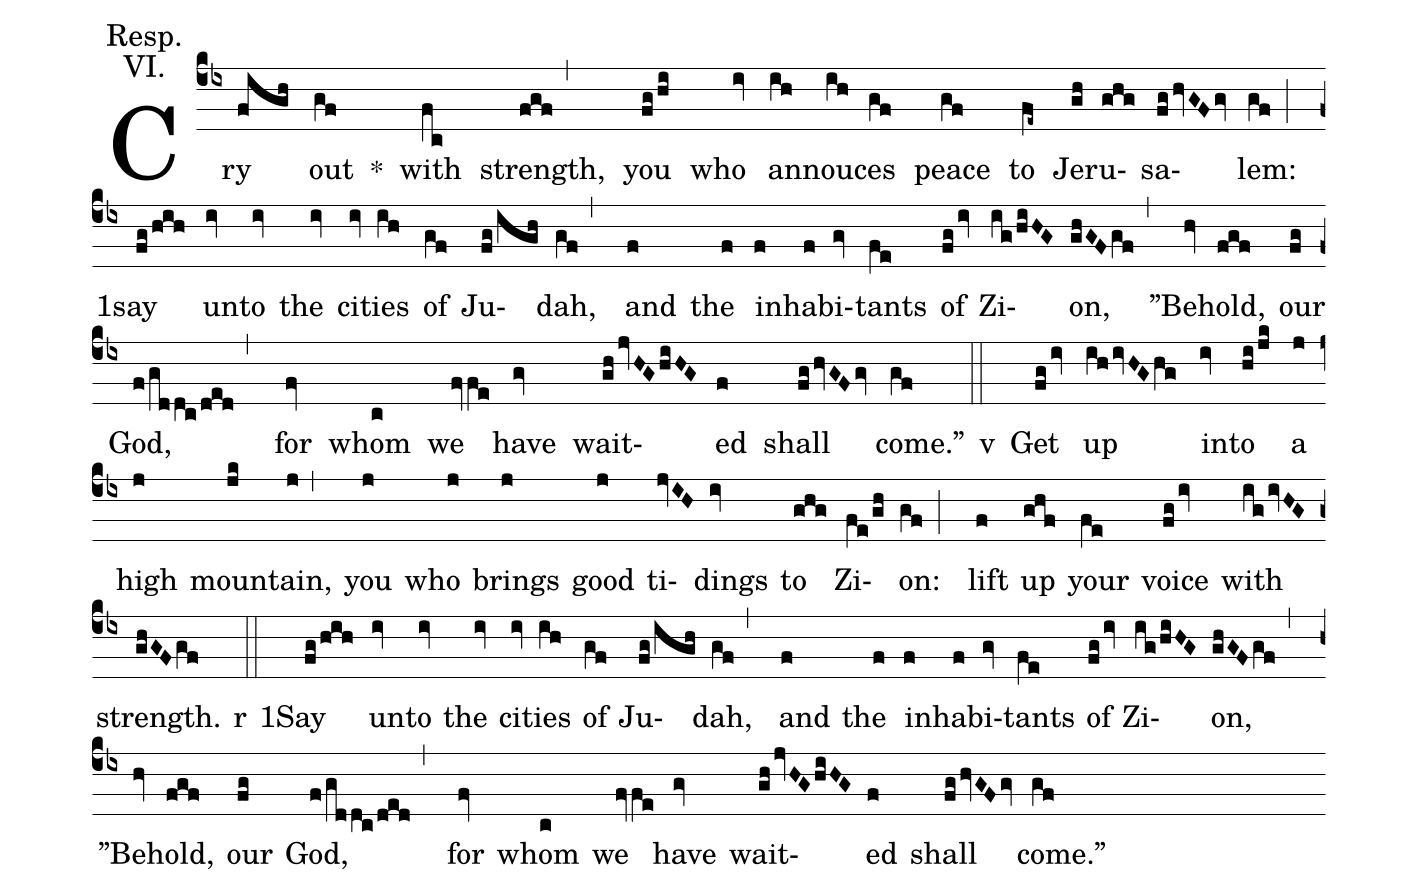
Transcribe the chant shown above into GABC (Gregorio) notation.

annotation: Resp.;
annotation: VI.;
%%
(cb4) Cry(figh) out(gf) <sp>*</sp>() with(fc) strength,(fgf,) you(fg/hi) who(iv) an(ih)nouc(ih)es(gf) peace(gf) to(fe~) Je(gh)ru(ghg)sa(fghvGFgv)lem:(gf;) <sp>1</sp>say(fg/hih) un(iv)to(iv) the(iv) ci(iv)ties(ih) of(gf) Ju(fg/igh)dah,(gf,) and(f) the(f) in(f)ha(f)bi(gv)tants(fe) of(fgiv) Zi(ig/hiHG)on,(ghGFgf,) "Be(hv)hold,(fgf) our(fg) God,(f/gddc/ded,) for(fv) whom(c) we(fvfe) have(gv) wait(ghjvHGhiHG)ed(f) shall(fghvGFgv) come."(gf)

<sp>v</sp>(::) Get(fgiv) up(ihivHGhg) in(iv)to(hi/jk) a(j) high(j) moun(jk)tain,(j,) you(j) who(j) brings(j) good(j) ti(jvIH)dings(iv) to(ghg) Zi(fe/gh)on:(gf;) lift(f) up(ghf) your(fe) voice(fgiv) with(igivHG) strength.(ghGFgf)

<sp>r</sp>(::) <sp>1</sp>Say(fg/hih) un(iv)to(iv) the(iv) ci(iv)ties(ih) of(gf) Ju(fg/igh)dah,(gf,) and(f) the(f) in(f)ha(f)bi(gv)tants(fe) of(fgiv) Zi(ig/hiHG)on,(ghGFgf,) "Be(hv)hold,(fgf) our(fg) God,(f/gddc/ded,) for(fv) whom(c) we(fvfe) have(gv) wait(ghjvHGhiHG)ed(f) shall(fghvGFgv) come."(gf)
